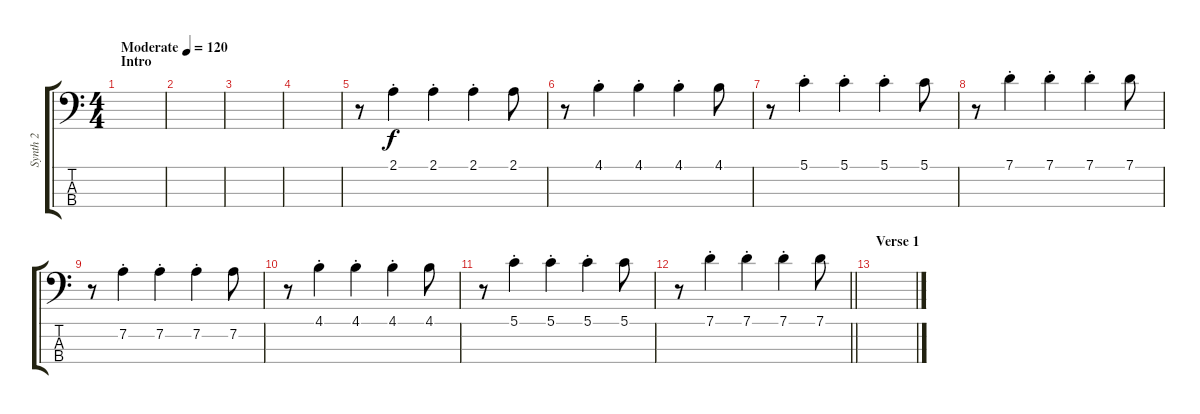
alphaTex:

\track ("Synth 2" "Synth 2") {instrument electricbassfinger}
\staff {score tabs}
\tuning (G2 D2 A1 E1) {hide}
\ts (4 4)
\section ("" "Intro")
\tempo (120 "Moderate")
\clef f4
\ks c
|
|
|
|
r.8 2.1{st}.4 2.1{st}.4 2.1{st}.4 2.1.8 |
r.8 4.1{st}.4 4.1{st}.4 4.1{st}.4 4.1.8 |
r.8 5.1{st}.4 5.1{st}.4 5.1{st}.4 5.1.8 |
r.8 7.1{st}.4 7.1{st}.4 7.1{st}.4 7.1.8 |
r.8 7.2{st}.4 7.2{st}.4 7.2{st}.4 7.2.8 |
r.8 4.1{st}.4 4.1{st}.4 4.1{st}.4 4.1.8 |
r.8 5.1{st}.4 5.1{st}.4 5.1{st}.4 5.1.8 |
\barLineRight lightlight
r.8 7.1{st}.4 7.1{st}.4 7.1{st}.4 7.1.8 |
\section ("" "Verse 1")
